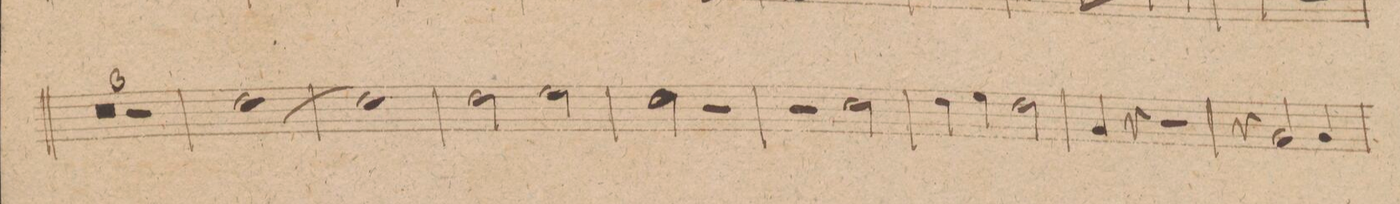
**kern	**dynam
*I"Corno. 2do in D.	*
*clefG2	*
*k[f#c#]	*
*met(c|)	*
*M2/2	*
0r	.
=29	=29
=30	=30
1r	.
=31	=31
[>1e	.
=32	=32
1e]	.
=33	=33
2e\	.
2f#\	.
=34	=34
2d\	.
2r	.
=35	=35
2r	.
2d\	.
=36	=36
4e\	.
4f#\	.
2e\	.
=37	=37
4A/	.
4r	.
2r	.
=38	=38
4r	.
2A/	.
4A/	.
=39	=39
*-	*-
